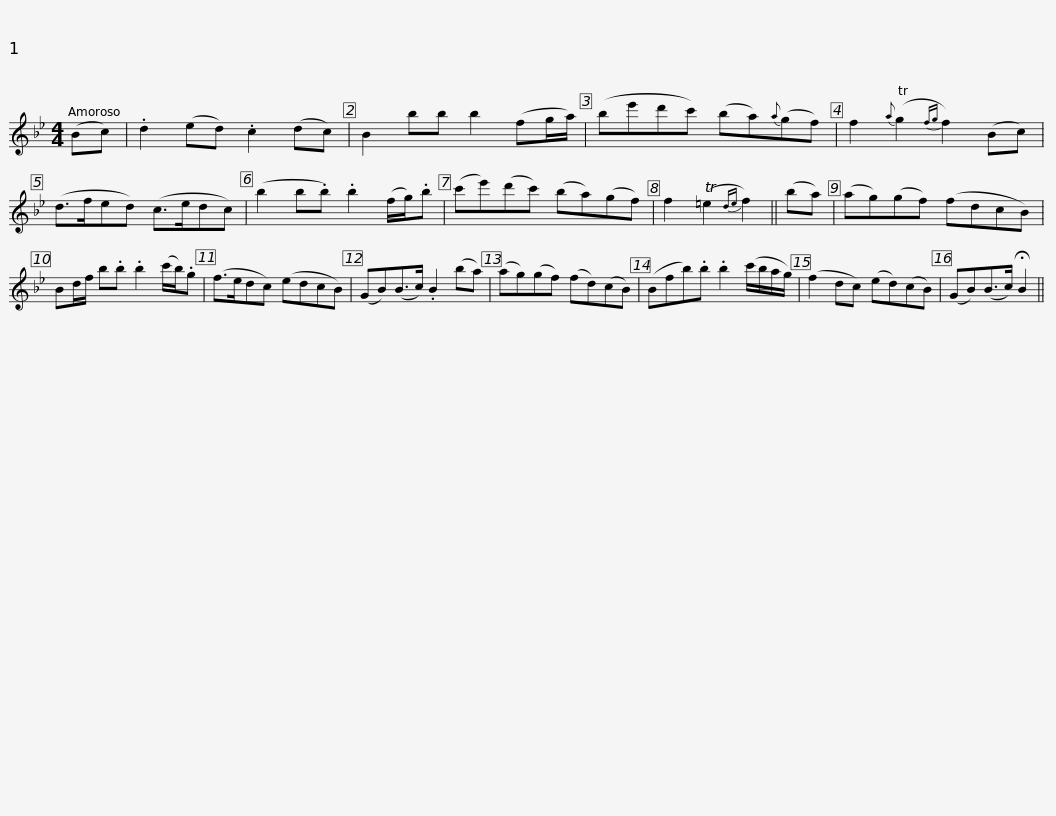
X:1
L:1/8
M:4/4
I:linebreak $
K:Bb
V:1 treble
V:1
 (Bc) | .d2 (ed) .c2 (dc) | B2 bb b2 (fg/a/) | (be'd'c') (ba){a}(gf) | f2{a} (Tg2{fg} f2) (Bc) | %5
 (d>fed) (c>edc) |$ (b2 b.b) .b2 (f/g/).b | (c'e')(d'c') (ba)(gf) | f2 (T=e2{de} f2) || (ba) | %10
 (ag)(gf) (fdcB) |$ Bd/f/ b.b .b2 (c'/b/).g | (f>edc) (edcB) | (GB)(B>c) .B2 (ba) | (ag)(gf) (fd)(cB) |$ %15
 (Bfb).b .b2 (c'/b/a/g/) | (f2 dc) (ed)(cB) | (GB)(B>c) !fermata!B2 || %18
